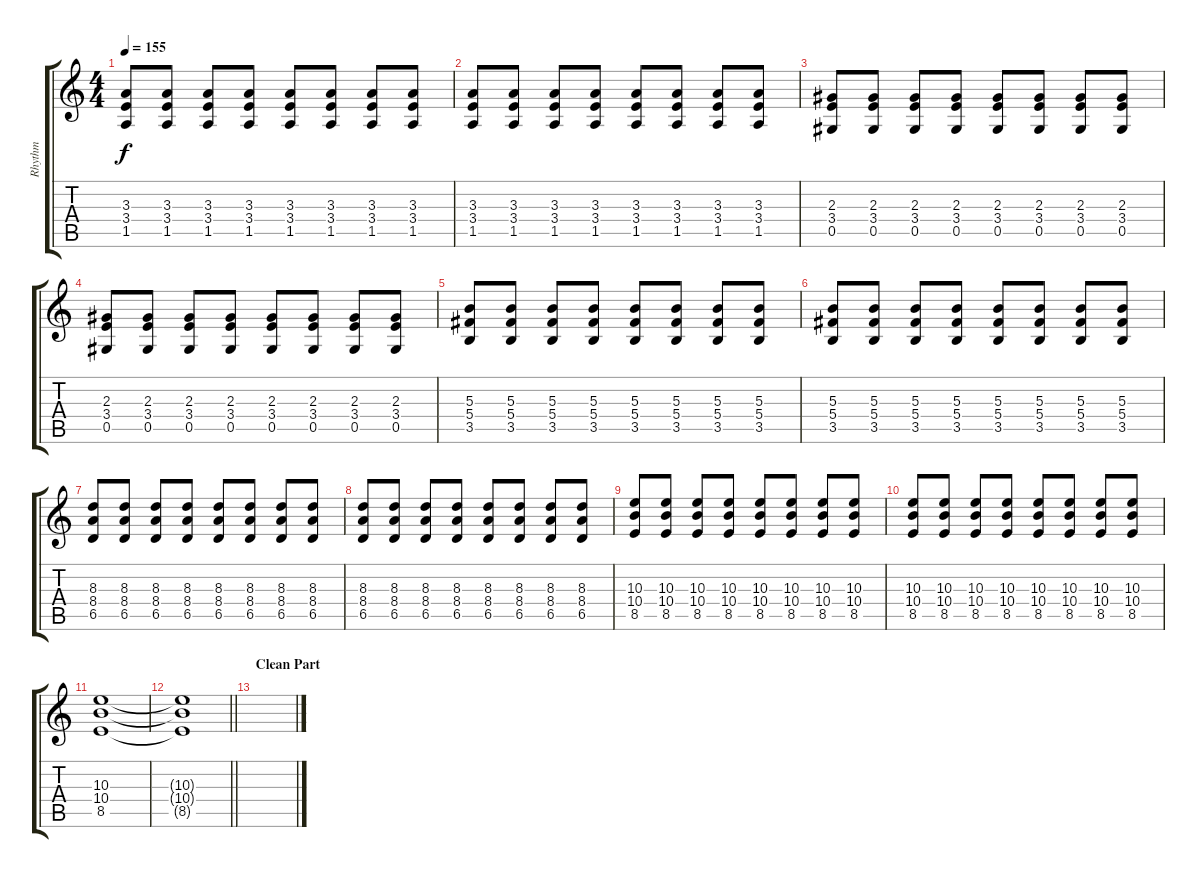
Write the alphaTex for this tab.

\track ("Rhythm" "Rhythm") {instrument distortionguitar}
\staff {score tabs}
\tuning (Eb4 Bb3 Gb3 Db3 Ab2 Db2) {hide}
\ts (4 4)
\tempo 155
\clef g2
\ks c
(3.3 3.4 1.5).8{dy f} (3.3 3.4 1.5).8 (3.3 3.4 1.5).8 (3.3 3.4 1.5).8 (3.3 3.4 1.5).8 (3.3 3.4 1.5).8 (3.3 3.4 1.5).8 (3.3 3.4 1.5).8 |
(3.3 3.4 1.5).8 (3.3 3.4 1.5).8 (3.3 3.4 1.5).8 (3.3 3.4 1.5).8 (3.3 3.4 1.5).8 (3.3 3.4 1.5).8 (3.3 3.4 1.5).8 (3.3 3.4 1.5).8 |
(2.3 3.4 0.5).8 (2.3 3.4 0.5).8 (2.3 3.4 0.5).8 (2.3 3.4 0.5).8 (2.3 3.4 0.5).8 (2.3 3.4 0.5).8 (2.3 3.4 0.5).8 (2.3 3.4 0.5).8 |
(2.3 3.4 0.5).8 (2.3 3.4 0.5).8 (2.3 3.4 0.5).8 (2.3 3.4 0.5).8 (2.3 3.4 0.5).8 (2.3 3.4 0.5).8 (2.3 3.4 0.5).8 (2.3 3.4 0.5).8 |
(5.3 5.4 3.5).8 (5.3 5.4 3.5).8 (5.3 5.4 3.5).8 (5.3 5.4 3.5).8 (5.3 5.4 3.5).8 (5.3 5.4 3.5).8 (5.3 5.4 3.5).8 (5.3 5.4 3.5).8 |
(5.3 5.4 3.5).8 (5.3 5.4 3.5).8 (5.3 5.4 3.5).8 (5.3 5.4 3.5).8 (5.3 5.4 3.5).8 (5.3 5.4 3.5).8 (5.3 5.4 3.5).8 (5.3 5.4 3.5).8 |
(8.3 8.4 6.5).8 (8.3 8.4 6.5).8 (8.3 8.4 6.5).8 (8.3 8.4 6.5).8 (8.3 8.4 6.5).8 (8.3 8.4 6.5).8 (8.3 8.4 6.5).8 (8.3 8.4 6.5).8 |
(8.3 8.4 6.5).8 (8.3 8.4 6.5).8 (8.3 8.4 6.5).8 (8.3 8.4 6.5).8 (8.3 8.4 6.5).8 (8.3 8.4 6.5).8 (8.3 8.4 6.5).8 (8.3 8.4 6.5).8 |
(10.3 10.4 8.5).8 (10.3 10.4 8.5).8 (10.3 10.4 8.5).8 (10.3 10.4 8.5).8 (10.3 10.4 8.5).8 (10.3 10.4 8.5).8 (10.3 10.4 8.5).8 (10.3 10.4 8.5).8 |
(10.3 10.4 8.5).8 (10.3 10.4 8.5).8 (10.3 10.4 8.5).8 (10.3 10.4 8.5).8 (10.3 10.4 8.5).8 (10.3 10.4 8.5).8 (10.3 10.4 8.5).8 (10.3 10.4 8.5).8 |
(10.3 10.4 8.5).1 |
\barLineRight lightlight
(10.3{t} 10.4{t} 8.5{t}).1 |
\section ("" "Clean Part")
